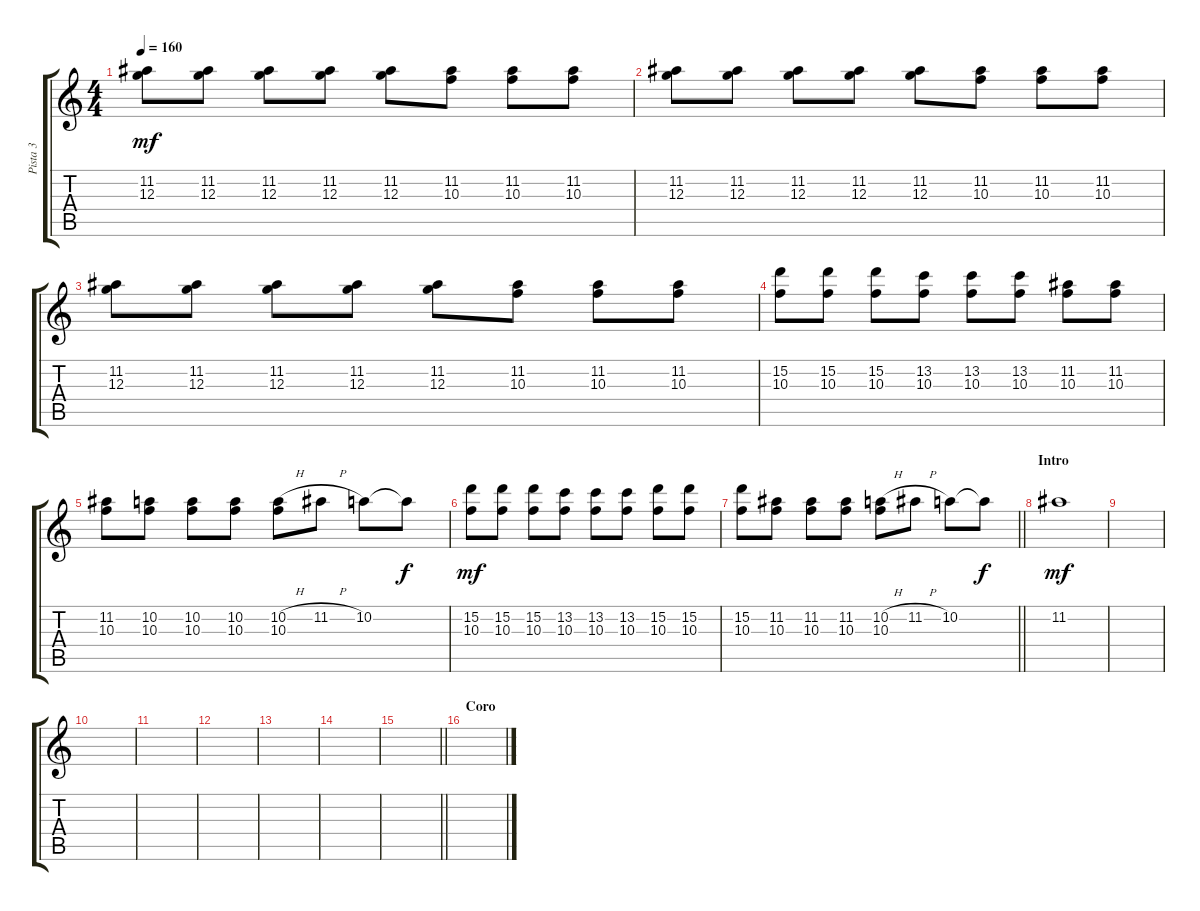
\track ("Pista 3" "Pista 3") {instrument overdrivenguitar}
\staff {score tabs}
\tuning (E4 B3 G3 D3 A2 D2) {hide}
\ts (4 4)
\tempo 160
\clef g2
\ks c
(11.2 12.3).8{dy mf} (11.2 12.3).8 (11.2 12.3).8 (11.2 12.3).8 (11.2 12.3).8 (11.2 10.3).8 (11.2 10.3).8 (11.2 10.3).8 |
(11.2 12.3).8 (11.2 12.3).8 (11.2 12.3).8 (11.2 12.3).8 (11.2 12.3).8 (11.2 10.3).8 (11.2 10.3).8 (11.2 10.3).8 |
(11.2 12.3).8 (11.2 12.3).8 (11.2 12.3).8 (11.2 12.3).8 (11.2 12.3).8 (11.2 10.3).8 (11.2 10.3).8 (11.2 10.3).8 |
(15.2 10.3).8 (15.2 10.3).8 (15.2 10.3).8 (13.2 10.3).8 (13.2 10.3).8 (13.2 10.3).8 (11.2 10.3).8 (11.2 10.3).8 |
(11.2 10.3).8 (10.2 10.3).8 (10.2 10.3).8 (10.2 10.3).8 (10.2{h} 10.3).8 11.2{h}.8 10.2.8 10.2{t}.8{dy f} |
(15.2 10.3).8{dy mf} (15.2 10.3).8 (15.2 10.3).8 (13.2 10.3).8 (13.2 10.3).8 (13.2 10.3).8 (15.2 10.3).8 (15.2 10.3).8 |
\barLineRight lightlight
(15.2 10.3).8 (11.2 10.3).8 (11.2 10.3).8 (11.2 10.3).8 (10.2{h} 10.3).8 11.2{h}.8 10.2.8 10.2{t}.8{dy f} |
\section ("" "Intro")
11.2.1{dy mf} |
|
|
|
|
|
|
\barLineRight lightlight
|
\section ("" "Coro")
